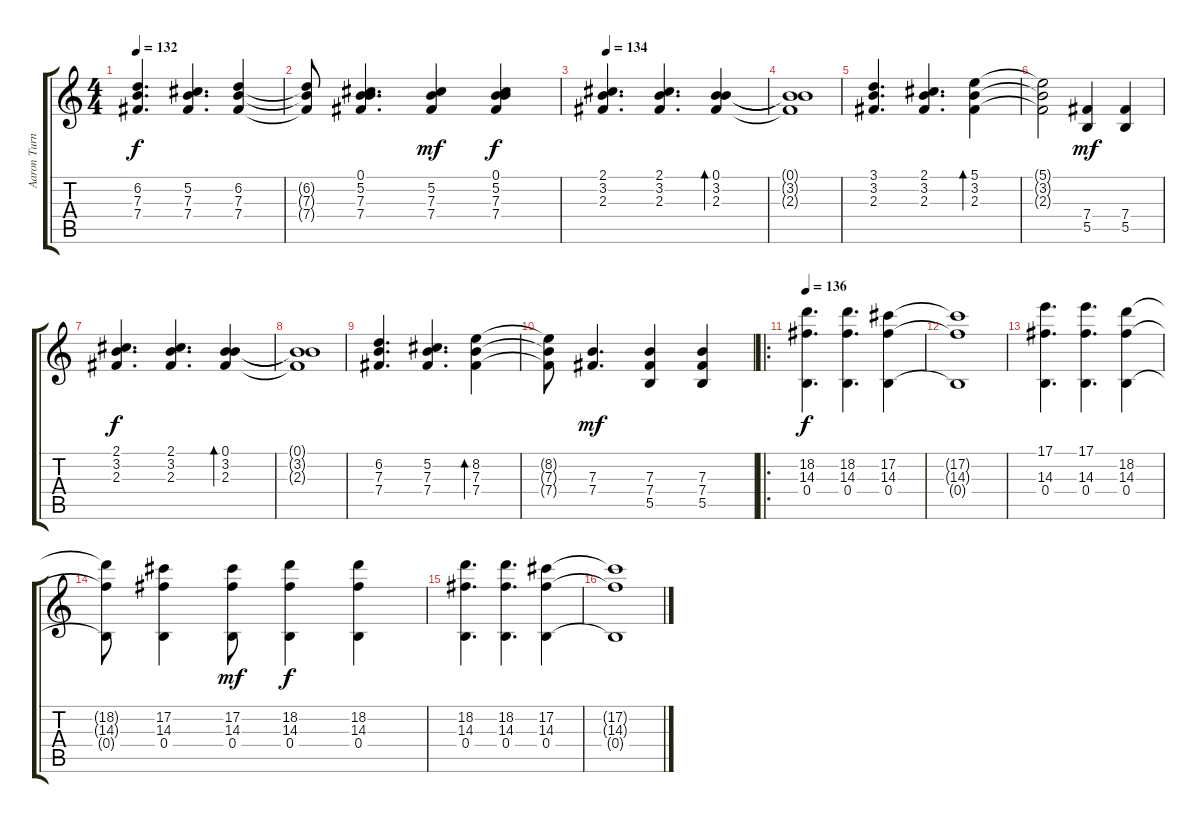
\track ("Aaron Turner" "Aaron Turn") {solo instrument overdrivenguitar}
\staff {score tabs}
\tuning (B3 Ab3 E3 B2 Gb2 B1) {hide}
\ts (4 4)
\tempo 132
\clef g2
\ks c
(6.2 7.3 7.4).4{d dy f} (5.2 7.3 7.4).4{d} (6.2 7.3 7.4).4 |
(6.2{t} 7.3{t} 7.4{t}).8 (0.1 5.2 7.3 7.4).4{d} (5.2 7.3 7.4).4{dy mf} (0.1 5.2 7.3 7.4).4{dy f} |
\tempo 134
(2.1 3.2 2.3).4{d} (2.1 3.2 2.3).4{d} (0.1 3.2 2.3).4{bd 120} |
(0.1{t} 3.2{t} 2.3{t}).1 |
(3.1 3.2 2.3).4{d} (2.1 3.2 2.3).4{d} (5.1 3.2 2.3).4{bd 120} |
(5.1{t} 3.2{t} 2.3{t}).2 (7.4 5.5).4{dy mf} (7.4 5.5).4 |
(2.1 3.2 2.3).4{d dy f} (2.1 3.2 2.3).4{d} (0.1 3.2 2.3).4{bd 120} |
(0.1{t} 3.2{t} 2.3{t}).1 |
(6.2 7.3 7.4).4{d} (5.2 7.3 7.4).4{d} (8.2 7.3 7.4).4{bd 120} |
(8.2{t} 7.3{t} 7.4{t}).8 (7.3 7.4).4{d dy mf} (7.3 7.4 5.5).4 (7.3 7.4 5.5).4 |
\ro
\tempo 136
(18.2 14.3 0.4).4{d dy f volume 13} (18.2 14.3 0.4).4{d} (17.2 14.3 0.4).4 |
(17.2{t} 14.3{t} 0.4{t}).1 |
(17.1 14.3 0.4).4{d} (17.1 14.3 0.4).4{d} (18.2 14.3 0.4).4 |
(18.2{t} 14.3{t} 0.4{t}).8 (17.2 14.3 0.4).4 (17.2 14.3 0.4).8{dy mf} (18.2 14.3 0.4).4{dy f} (18.2 14.3 0.4).4 |
(18.2 14.3 0.4).4{d} (18.2 14.3 0.4).4{d} (17.2 14.3 0.4).4 |
(17.2{t} 14.3{t} 0.4{t}).1
